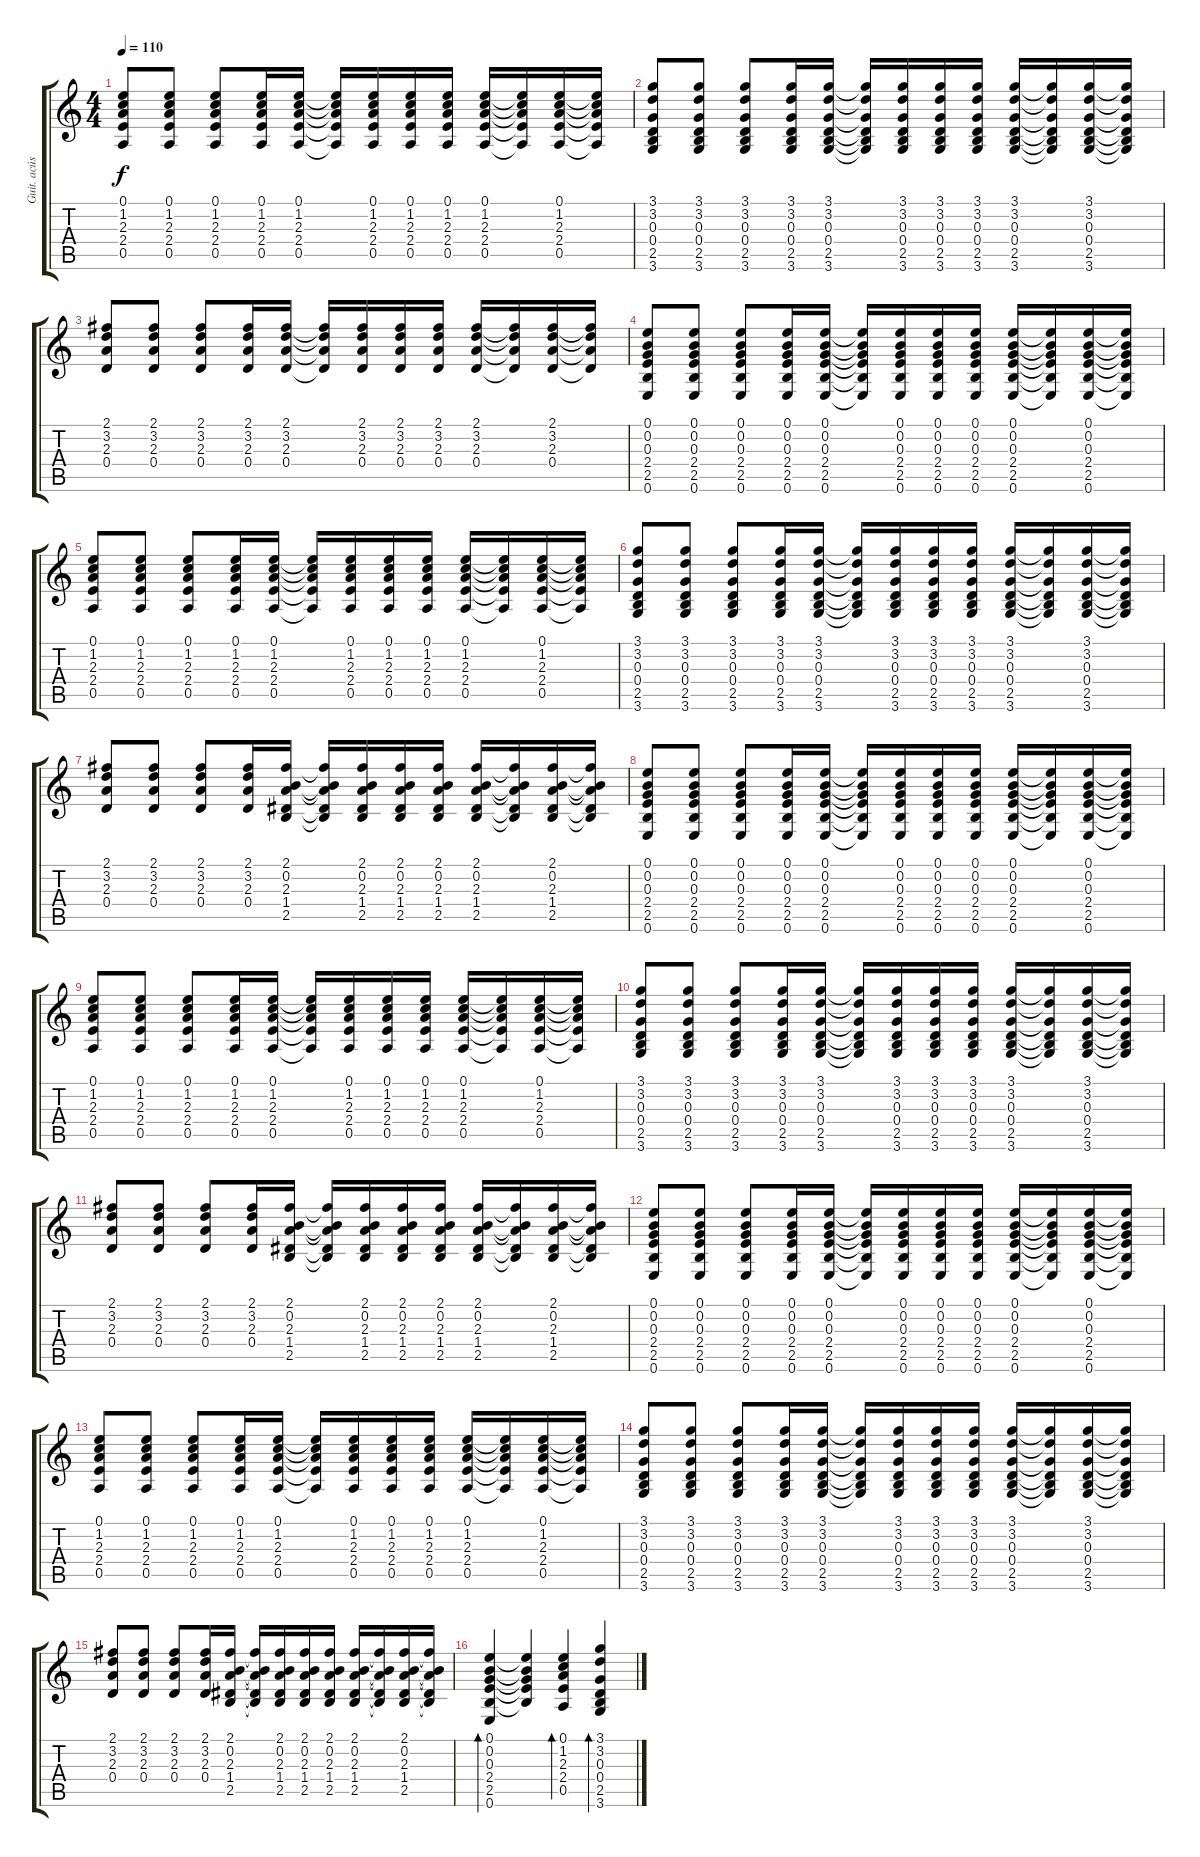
\track ("Guit. acústica" "Guit. acús") {instrument acousticguitarsteel}
\staff {score tabs}
\tuning (E4 B3 G3 D3 A2 E2) {hide}
\ts (4 4)
\tempo 110
\clef g2
\ks c
(0.1 1.2 2.3 2.4 0.5).8{dy f} (0.1 1.2 2.3 2.4 0.5).8 (0.1 1.2 2.3 2.4 0.5).8 (0.1 1.2 2.3 2.4 0.5).16 (0.1 1.2 2.3 2.4 0.5).16 (0.1{t} 1.2{t} 2.3{t} 2.4{t} 0.5{t}).16 (0.1 1.2 2.3 2.4 0.5).16 (0.1 1.2 2.3 2.4 0.5).16 (0.1 1.2 2.3 2.4 0.5).16 (0.1 1.2 2.3 2.4 0.5).16 (0.1{t} 1.2{t} 2.3{t} 2.4{t} 0.5{t}).16 (0.1 1.2 2.3 2.4 0.5).16 (0.1{t} 1.2{t} 2.3{t} 2.4{t} 0.5{t}).16 |
(3.1 3.2 0.3 0.4 2.5 3.6).8 (3.1 3.2 0.3 0.4 2.5 3.6).8 (3.1 3.2 0.3 0.4 2.5 3.6).8 (3.1 3.2 0.3 0.4 2.5 3.6).16 (3.1 3.2 0.3 0.4 2.5 3.6).16 (3.1{t} 3.2{t} 0.3{t} 0.4{t} 2.5{t} 3.6{t}).16 (3.1 3.2 0.3 0.4 2.5 3.6).16 (3.1 3.2 0.3 0.4 2.5 3.6).16 (3.1 3.2 0.3 0.4 2.5 3.6).16 (3.1 3.2 0.3 0.4 2.5 3.6).16 (3.1{t} 3.2{t} 0.3{t} 0.4{t} 2.5{t} 3.6{t}).16 (3.1 3.2 0.3 0.4 2.5 3.6).16 (3.1{t} 3.2{t} 0.3{t} 0.4{t} 2.5{t} 3.6{t}).16 |
(2.1 3.2 2.3 0.4).8 (2.1 3.2 2.3 0.4).8 (2.1 3.2 2.3 0.4).8 (2.1 3.2 2.3 0.4).16 (2.1 3.2 2.3 0.4).16 (2.1{t} 3.2{t} 2.3{t} 0.4{t}).16 (2.1 3.2 2.3 0.4).16 (2.1 3.2 2.3 0.4).16 (2.1 3.2 2.3 0.4).16 (2.1 3.2 2.3 0.4).16 (2.1{t} 3.2{t} 2.3{t} 0.4{t}).16 (2.1 3.2 2.3 0.4).16 (2.1{t} 3.2{t} 2.3{t} 0.4{t}).16 |
(0.1 0.2 0.3 2.4 2.5 0.6).8 (0.1 0.2 0.3 2.4 2.5 0.6).8 (0.1 0.2 0.3 2.4 2.5 0.6).8 (0.1 0.2 0.3 2.4 2.5 0.6).16 (0.1 0.2 0.3 2.4 2.5 0.6).16 (0.1{t} 0.2{t} 0.3{t} 2.4{t} 2.5{t} 0.6{t}).16 (0.1 0.2 0.3 2.4 2.5 0.6).16 (0.1 0.2 0.3 2.4 2.5 0.6).16 (0.1 0.2 0.3 2.4 2.5 0.6).16 (0.1 0.2 0.3 2.4 2.5 0.6).16 (0.1{t} 0.2{t} 0.3{t} 2.4{t} 2.5{t} 0.6{t}).16 (0.1 0.2 0.3 2.4 2.5 0.6).16 (0.1{t} 0.2{t} 0.3{t} 2.4{t} 2.5{t} 0.6{t}).16 |
(0.1 1.2 2.3 2.4 0.5).8 (0.1 1.2 2.3 2.4 0.5).8 (0.1 1.2 2.3 2.4 0.5).8 (0.1 1.2 2.3 2.4 0.5).16 (0.1 1.2 2.3 2.4 0.5).16 (0.1{t} 1.2{t} 2.3{t} 2.4{t} 0.5{t}).16 (0.1 1.2 2.3 2.4 0.5).16 (0.1 1.2 2.3 2.4 0.5).16 (0.1 1.2 2.3 2.4 0.5).16 (0.1 1.2 2.3 2.4 0.5).16 (0.1{t} 1.2{t} 2.3{t} 2.4{t} 0.5{t}).16 (0.1 1.2 2.3 2.4 0.5).16 (0.1{t} 1.2{t} 2.3{t} 2.4{t} 0.5{t}).16 |
(3.1 3.2 0.3 0.4 2.5 3.6).8 (3.1 3.2 0.3 0.4 2.5 3.6).8 (3.1 3.2 0.3 0.4 2.5 3.6).8 (3.1 3.2 0.3 0.4 2.5 3.6).16 (3.1 3.2 0.3 0.4 2.5 3.6).16 (3.1{t} 3.2{t} 0.3{t} 0.4{t} 2.5{t} 3.6{t}).16 (3.1 3.2 0.3 0.4 2.5 3.6).16 (3.1 3.2 0.3 0.4 2.5 3.6).16 (3.1 3.2 0.3 0.4 2.5 3.6).16 (3.1 3.2 0.3 0.4 2.5 3.6).16 (3.1{t} 3.2{t} 0.3{t} 0.4{t} 2.5{t} 3.6{t}).16 (3.1 3.2 0.3 0.4 2.5 3.6).16 (3.1{t} 3.2{t} 0.3{t} 0.4{t} 2.5{t} 3.6{t}).16 |
(2.1 3.2 2.3 0.4).8 (2.1 3.2 2.3 0.4).8 (2.1 3.2 2.3 0.4).8 (2.1 3.2 2.3 0.4).16 (2.1 0.2 2.3 1.4 2.5).16 (2.1{t} 0.2{t} 2.3{t} 1.4{t} 2.5{t}).16 (2.1 0.2 2.3 1.4 2.5).16 (2.1 0.2 2.3 1.4 2.5).16 (2.1 0.2 2.3 1.4 2.5).16 (2.1 0.2 2.3 1.4 2.5).16 (2.1{t} 0.2{t} 2.3{t} 1.4{t} 2.5{t}).16 (2.1 0.2 2.3 1.4 2.5).16 (2.1{t} 0.2{t} 2.3{t} 1.4{t} 2.5{t}).16 |
(0.1 0.2 0.3 2.4 2.5 0.6).8 (0.1 0.2 0.3 2.4 2.5 0.6).8 (0.1 0.2 0.3 2.4 2.5 0.6).8 (0.1 0.2 0.3 2.4 2.5 0.6).16 (0.1 0.2 0.3 2.4 2.5 0.6).16 (0.1{t} 0.2{t} 0.3{t} 2.4{t} 2.5{t} 0.6{t}).16 (0.1 0.2 0.3 2.4 2.5 0.6).16 (0.1 0.2 0.3 2.4 2.5 0.6).16 (0.1 0.2 0.3 2.4 2.5 0.6).16 (0.1 0.2 0.3 2.4 2.5 0.6).16 (0.1{t} 0.2{t} 0.3{t} 2.4{t} 2.5{t} 0.6{t}).16 (0.1 0.2 0.3 2.4 2.5 0.6).16 (0.1{t} 0.2{t} 0.3{t} 2.4{t} 2.5{t} 0.6{t}).16 |
(0.1 1.2 2.3 2.4 0.5).8 (0.1 1.2 2.3 2.4 0.5).8 (0.1 1.2 2.3 2.4 0.5).8 (0.1 1.2 2.3 2.4 0.5).16 (0.1 1.2 2.3 2.4 0.5).16 (0.1{t} 1.2{t} 2.3{t} 2.4{t} 0.5{t}).16 (0.1 1.2 2.3 2.4 0.5).16 (0.1 1.2 2.3 2.4 0.5).16 (0.1 1.2 2.3 2.4 0.5).16 (0.1 1.2 2.3 2.4 0.5).16 (0.1{t} 1.2{t} 2.3{t} 2.4{t} 0.5{t}).16 (0.1 1.2 2.3 2.4 0.5).16 (0.1{t} 1.2{t} 2.3{t} 2.4{t} 0.5{t}).16 |
(3.1 3.2 0.3 0.4 2.5 3.6).8 (3.1 3.2 0.3 0.4 2.5 3.6).8 (3.1 3.2 0.3 0.4 2.5 3.6).8 (3.1 3.2 0.3 0.4 2.5 3.6).16 (3.1 3.2 0.3 0.4 2.5 3.6).16 (3.1{t} 3.2{t} 0.3{t} 0.4{t} 2.5{t} 3.6{t}).16 (3.1 3.2 0.3 0.4 2.5 3.6).16 (3.1 3.2 0.3 0.4 2.5 3.6).16 (3.1 3.2 0.3 0.4 2.5 3.6).16 (3.1 3.2 0.3 0.4 2.5 3.6).16 (3.1{t} 3.2{t} 0.3{t} 0.4{t} 2.5{t} 3.6{t}).16 (3.1 3.2 0.3 0.4 2.5 3.6).16 (3.1{t} 3.2{t} 0.3{t} 0.4{t} 2.5{t} 3.6{t}).16 |
(2.1 3.2 2.3 0.4).8 (2.1 3.2 2.3 0.4).8 (2.1 3.2 2.3 0.4).8 (2.1 3.2 2.3 0.4).16 (2.1 0.2 2.3 1.4 2.5).16 (2.1{t} 0.2{t} 2.3{t} 1.4{t} 2.5{t}).16 (2.1 0.2 2.3 1.4 2.5).16 (2.1 0.2 2.3 1.4 2.5).16 (2.1 0.2 2.3 1.4 2.5).16 (2.1 0.2 2.3 1.4 2.5).16 (2.1{t} 0.2{t} 2.3{t} 1.4{t} 2.5{t}).16 (2.1 0.2 2.3 1.4 2.5).16 (2.1{t} 0.2{t} 2.3{t} 1.4{t} 2.5{t}).16 |
(0.1 0.2 0.3 2.4 2.5 0.6).8 (0.1 0.2 0.3 2.4 2.5 0.6).8 (0.1 0.2 0.3 2.4 2.5 0.6).8 (0.1 0.2 0.3 2.4 2.5 0.6).16 (0.1 0.2 0.3 2.4 2.5 0.6).16 (0.1{t} 0.2{t} 0.3{t} 2.4{t} 2.5{t} 0.6{t}).16 (0.1 0.2 0.3 2.4 2.5 0.6).16 (0.1 0.2 0.3 2.4 2.5 0.6).16 (0.1 0.2 0.3 2.4 2.5 0.6).16 (0.1 0.2 0.3 2.4 2.5 0.6).16 (0.1{t} 0.2{t} 0.3{t} 2.4{t} 2.5{t} 0.6{t}).16 (0.1 0.2 0.3 2.4 2.5 0.6).16 (0.1{t} 0.2{t} 0.3{t} 2.4{t} 2.5{t} 0.6{t}).16 |
(0.1 1.2 2.3 2.4 0.5).8 (0.1 1.2 2.3 2.4 0.5).8 (0.1 1.2 2.3 2.4 0.5).8 (0.1 1.2 2.3 2.4 0.5).16 (0.1 1.2 2.3 2.4 0.5).16 (0.1{t} 1.2{t} 2.3{t} 2.4{t} 0.5{t}).16 (0.1 1.2 2.3 2.4 0.5).16 (0.1 1.2 2.3 2.4 0.5).16 (0.1 1.2 2.3 2.4 0.5).16 (0.1 1.2 2.3 2.4 0.5).16 (0.1{t} 1.2{t} 2.3{t} 2.4{t} 0.5{t}).16 (0.1 1.2 2.3 2.4 0.5).16 (0.1{t} 1.2{t} 2.3{t} 2.4{t} 0.5{t}).16 |
(3.1 3.2 0.3 0.4 2.5 3.6).8 (3.1 3.2 0.3 0.4 2.5 3.6).8 (3.1 3.2 0.3 0.4 2.5 3.6).8 (3.1 3.2 0.3 0.4 2.5 3.6).16 (3.1 3.2 0.3 0.4 2.5 3.6).16 (3.1{t} 3.2{t} 0.3{t} 0.4{t} 2.5{t} 3.6{t}).16 (3.1 3.2 0.3 0.4 2.5 3.6).16 (3.1 3.2 0.3 0.4 2.5 3.6).16 (3.1 3.2 0.3 0.4 2.5 3.6).16 (3.1 3.2 0.3 0.4 2.5 3.6).16 (3.1{t} 3.2{t} 0.3{t} 0.4{t} 2.5{t} 3.6{t}).16 (3.1 3.2 0.3 0.4 2.5 3.6).16 (3.1{t} 3.2{t} 0.3{t} 0.4{t} 2.5{t} 3.6{t}).16 |
(2.1 3.2 2.3 0.4).8 (2.1 3.2 2.3 0.4).8 (2.1 3.2 2.3 0.4).8 (2.1 3.2 2.3 0.4).16 (2.1 0.2 2.3 1.4 2.5).16 (2.1{t} 0.2{t} 2.3{t} 1.4{t} 2.5{t}).16 (2.1 0.2 2.3 1.4 2.5).16 (2.1 0.2 2.3 1.4 2.5).16 (2.1 0.2 2.3 1.4 2.5).16 (2.1 0.2 2.3 1.4 2.5).16 (2.1{t} 0.2{t} 2.3{t} 1.4{t} 2.5{t}).16 (2.1 0.2 2.3 1.4 2.5).16 (2.1{t} 0.2{t} 2.3{t} 1.4{t} 2.5{t}).16 |
(0.1 0.2 0.3 2.4 2.5 0.6).4{bd 60} (0.1{t} 0.2{t} 0.3{t} 2.4{t} 2.5{t}).4 (0.1 1.2 2.3 2.4 0.5).4{bd 60} (3.1 3.2 0.3 0.4 2.5 3.6).4{bd 60}
